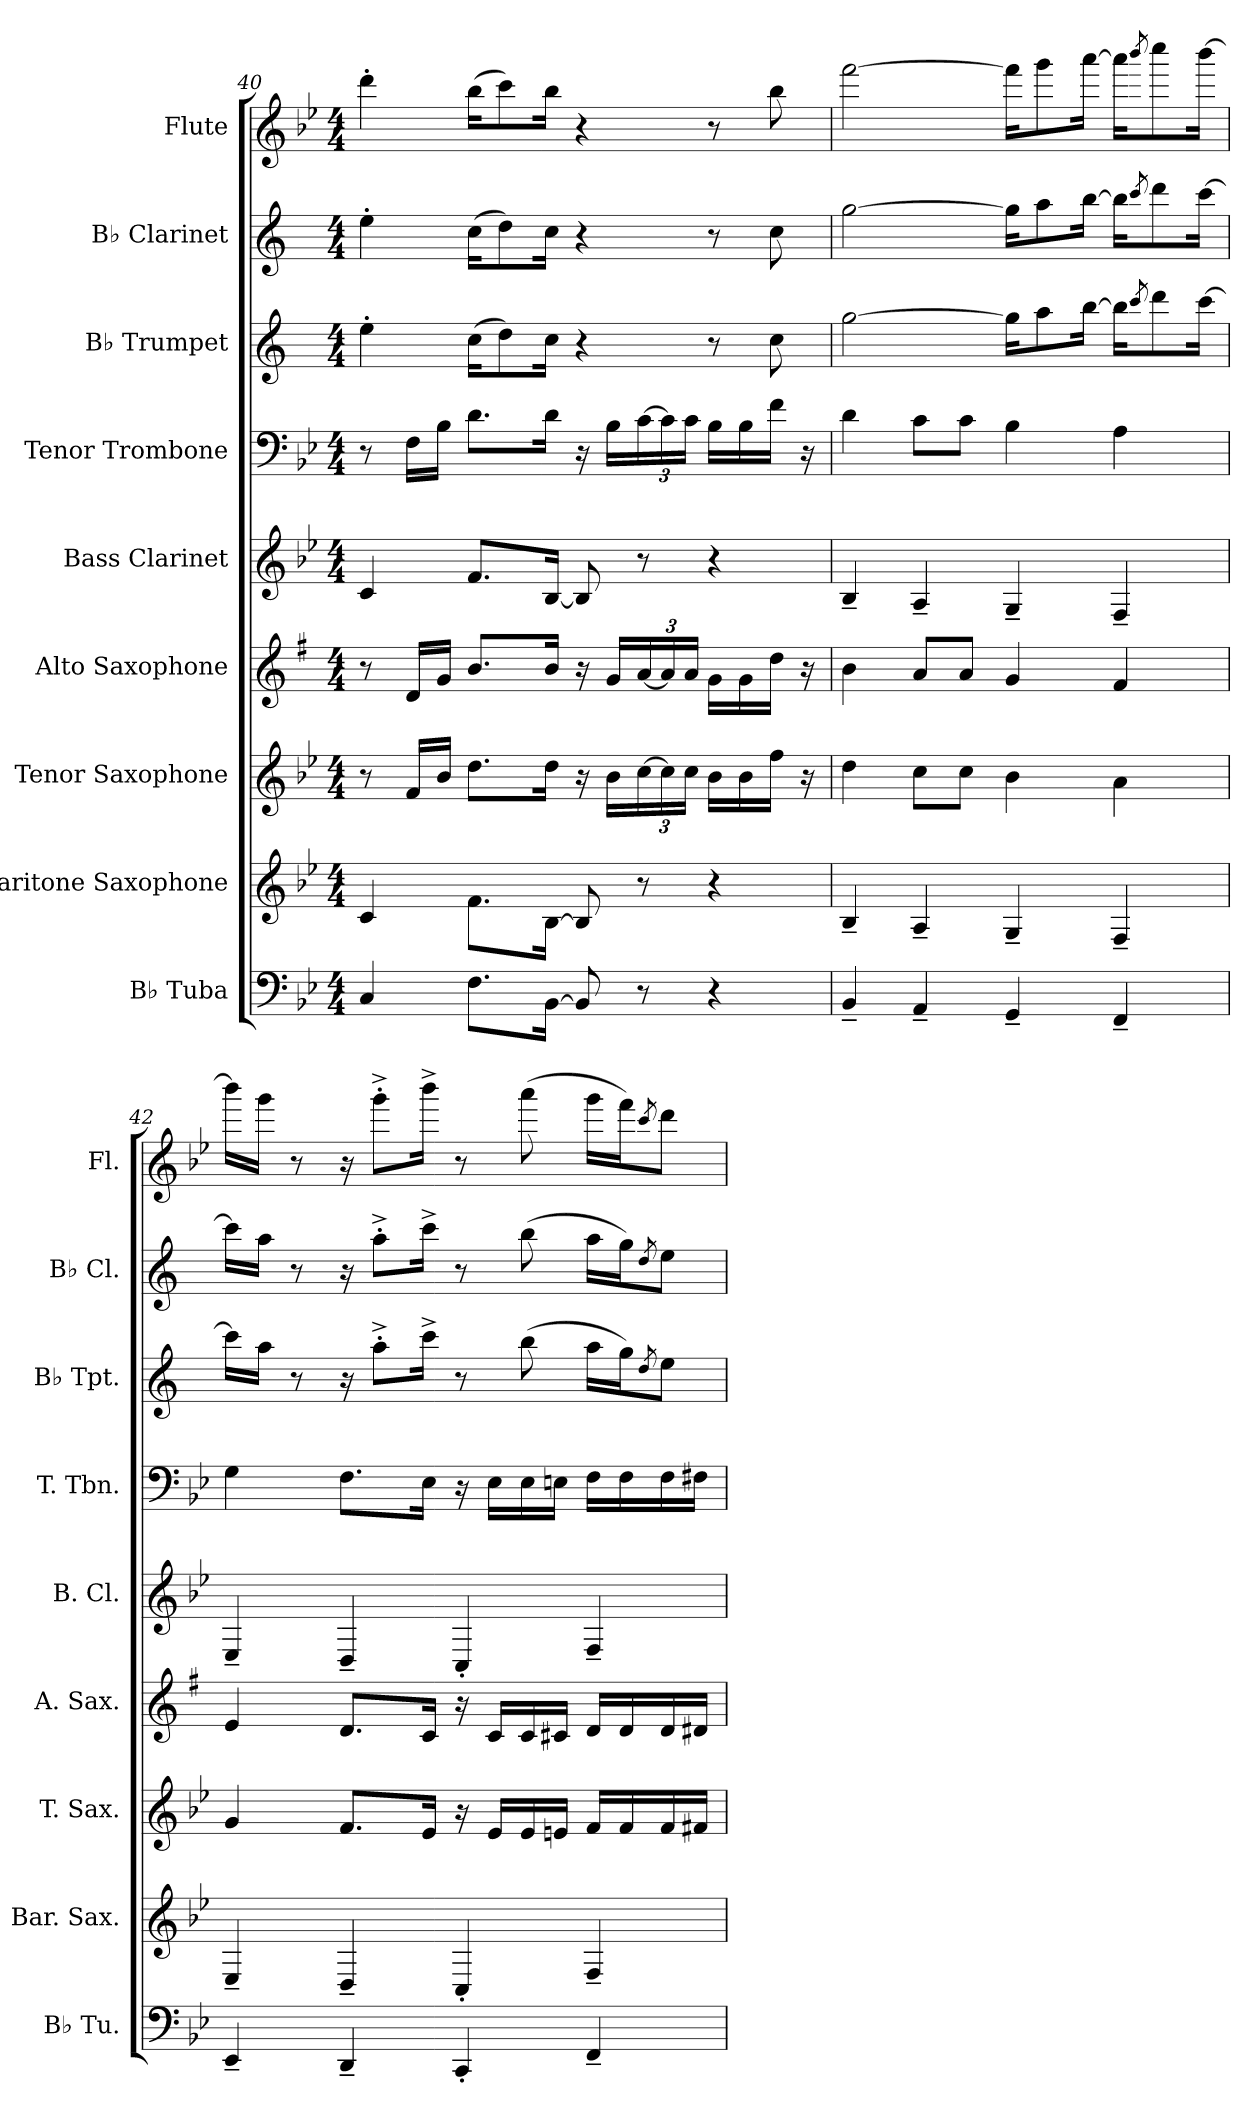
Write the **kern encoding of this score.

**kern	**kern	**kern	**kern	**kern	**kern	**kern	**kern	**kern
*part9	*part8	*part7	*part6	*part5	*part4	*part3	*part2	*part1
*staff9	*staff8	*staff7	*staff6	*staff5	*staff4	*staff3	*staff2	*staff1
*I"B♭ Tuba	*I"Baritone Saxophone	*I"Tenor Saxophone	*I"Alto Saxophone	*I"Bass Clarinet	*I"Tenor Trombone	*I"B♭ Trumpet	*I"B♭ Clarinet	*I"Flute
*I'B♭ Tu.	*I'Bar. Sax.	*I'T. Sax.	*I'A. Sax.	*I'B. Cl.	*I'T. Tbn.	*I'B♭ Tpt.	*I'B♭ Cl.	*I'Fl.
!!LO:PB:g=z
*clefF4	*clefG2	*clefG2	*clefG2	*clefG2	*clefF4	*clefG2	*clefG2	*clefG2
*	*ITrd12c21	*ITrd8c14	*ITrd5c9	*ITrd8c14	*	*ITrd1c2	*ITrd1c2	*
*k[b-e-]	*k[b-e-]	*k[b-e-]	*k[b-e-]	*k[b-e-]	*k[b-e-]	*k[b-e-]	*k[b-e-]	*k[b-e-]
*M4/4	*M4/4	*M4/4	*M4/4	*M4/4	*M4/4	*M4/4	*M4/4	*M4/4
=40	=40	=40	=40	=40	=40	=40	=40	=40
4C/	4C/	8r	8r	4C/	8r	4dd'\	4dd'\	4ddd'\
.	.	16F/LL	16F/LL	.	16F\LL	.	.	.
.	.	16B-/JJ	16B-/JJ	.	16B-\JJ	.	.	.
8.F\L	8.F\L	8.d\L	8.d/L	8.F/L	8.d\L	(>16b-\KL	(>16b-\KL	(>16bb-\KL
.	.	.	.	.	.	8cc\)	8cc\)	8ccc\)
[16BB-\Jk	[16BB-\Jk	16d\Jk	16d/Jk	[16BB-/Jk	16d\Jk	16b-\Jk	16b-\Jk	16bb-\Jk
8BB-/]	8BB-/]	16r	16r	8BB-/]	16r	4r	4r	4r
.	.	16B-\LL	16B-/LL	.	16B-\LL	.	.	.
*	*	*Xbrackettup	*Xbrackettup	*	*Xbrackettup	*	*	*
8r	8r	[24c\	[24c/	8r	[24c\	.	.	.
.	.	24c\]	24c/]	.	24c\]	.	.	.
.	.	24c\JJ	24c/JJ	.	24c\JJ	.	.	.
4r	4r	16B-\LL	16B-\LL	4r	16B-\LL	8r	8r	8r
.	.	16B-\	16B-\	.	16B-\	.	.	.
.	.	16f\JJ	16f\JJ	.	16f\JJ	8b-\	8b-\	8bb-\
.	.	16r	16r	.	16r	.	.	.
=41	=41	=41	=41	=41	=41	=41	=41	=41
4BB-~/	4BB-~/	4d\	4d\	4BB-~/	4d\	[2ff\	[2ff\	[2fff\
4AA~/	4AA~/	8c\L	8c/L	4AA~/	8c\L	.	.	.
.	.	8c\J	8c/J	.	8c\J	.	.	.
4GG~/	4GG~/	4B-\	4B-/	4GG~/	4B-\	16ff\KL]	16ff\KL]	16fff\KL]
.	.	.	.	.	.	8gg\	8gg\	8ggg\
.	.	.	.	.	.	[16aa\Jk	[16aa\Jk	[16aaa\Jk
4FF~/	4FF~/	4A\	4A/	4FF~/	4A\	16aa\KL]	16aa\KL]	16aaa\KL]
.	.	.	.	.	.	8qbb-/	8qbb-/	8qbbb-/
.	.	.	.	.	.	8ccc\	8ccc\	8cccc\
.	.	.	.	.	.	[16bb-\Jk	[16bb-\Jk	[16bbb-\Jk
!!LO:PB:g=z
=42	=42	=42	=42	=42	=42	=42	=42	=42
4EE-~/	4EE-~/	4G/	4G/	4EE-~/	4G\	16bb-\LL]	16bb-\LL]	16bbb-\LL]
.	.	.	.	.	.	16gg\JJ	16gg\JJ	16ggg\JJ
.	.	.	.	.	.	8r	8r	8r
4DD~/	4DD~/	8.F/L	8.F/L	4DD~/	8.F\L	16r	16r	16r
.	.	.	.	.	.	8gg'^\L	8gg'^\L	8ggg'^\L
.	.	16E-/Jk	16E-/Jk	.	16E-\Jk	16bb-^\Jk	16bb-^\Jk	16bbb-^\Jk
4CC'/	4CC'/	16r	16r	4CC'/	16r	8r	8r	8r
.	.	16E-/LL	16E-/LL	.	16E-\LL	.	.	.
.	.	16E-/	16E-/	.	16E-\	(>8aa\	(>8aa\	(>8aaa\
.	.	16En/JJ	16En/JJ	.	16En\JJ	.	.	.
4FF~/	4FF~/	16F/LL	16F/LL	4FF~/	16F\LL	16gg\LL	16gg\LL	16ggg\LL
.	.	16F/	16F/	.	16F\	16ff\J)	16ff\J)	16fff\J)
.	.	.	.	.	.	8qcc/	8qcc/	8qccc/
.	.	16F/	16F/	.	16F\	8dd\J	8dd\J	8ddd\J
.	.	16F#X/JJ	16F#X/JJ	.	16F#X\JJ	.	.	.
=	=	=	=	=	=	=	=	=
*-	*-	*-	*-	*-	*-	*-	*-	*-
